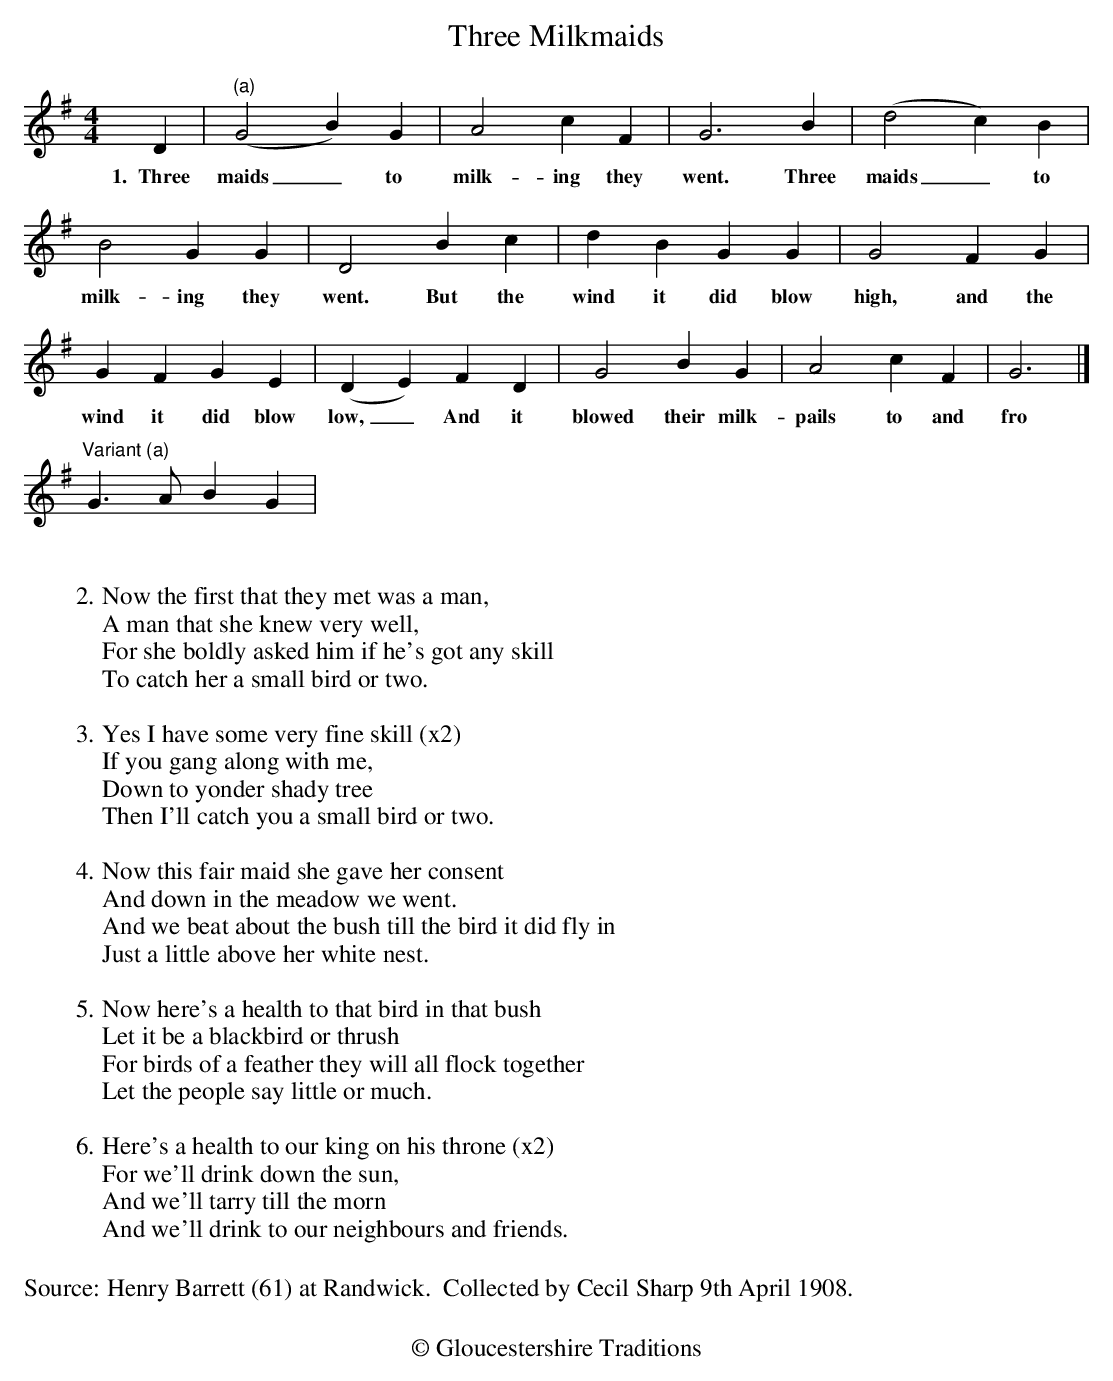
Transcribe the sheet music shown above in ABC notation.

X:1
T: Three Milkmaids
M: 4/4
L: 1/4
K: G
D |"(a)"(G2B)G | A2cF | G3B | (d2c)B |
w:1.~~Three maids_ to milk-ing they went. Three maids_ to
B2GG | D2Bc | dBGG | G2FG |
w:milk-ing they went. But the wind it did blow high, and the
GFGE | (DE)FD | G2BG | A2cF | G3 |]
w:wind it did blow low,_ And it blowed their milk-pails to and fro
%%text
"^Variant (a)"
G3/A/BG |
W:
W:2. Now the first that they met was a man,
W:A man that she knew very well,
W:For she boldly asked him if he's got any skill
W:To catch her a small bird or two.
W:
W:3. Yes I have some very fine skill (x2)
W:If you gang along with me,
W:Down to yonder shady tree
W:Then I'll catch you a small bird or two.
W:
W:4. Now this fair maid she gave her consent
W:And down in the meadow we went.
W:And we beat about the bush till the bird it did fly in
W:Just a little above her white nest.
W:
W:5. Now here's a health to that bird in that bush
W:Let it be a blackbird or thrush
W:For birds of a feather they will all flock together
W:Let the people say little or much.
W:
W:6. Here's a health to our king on his throne (x2)
W:For we'll drink down the sun,
W:And we'll tarry till the morn
W:And we'll drink to our neighbours and friends.
W:
